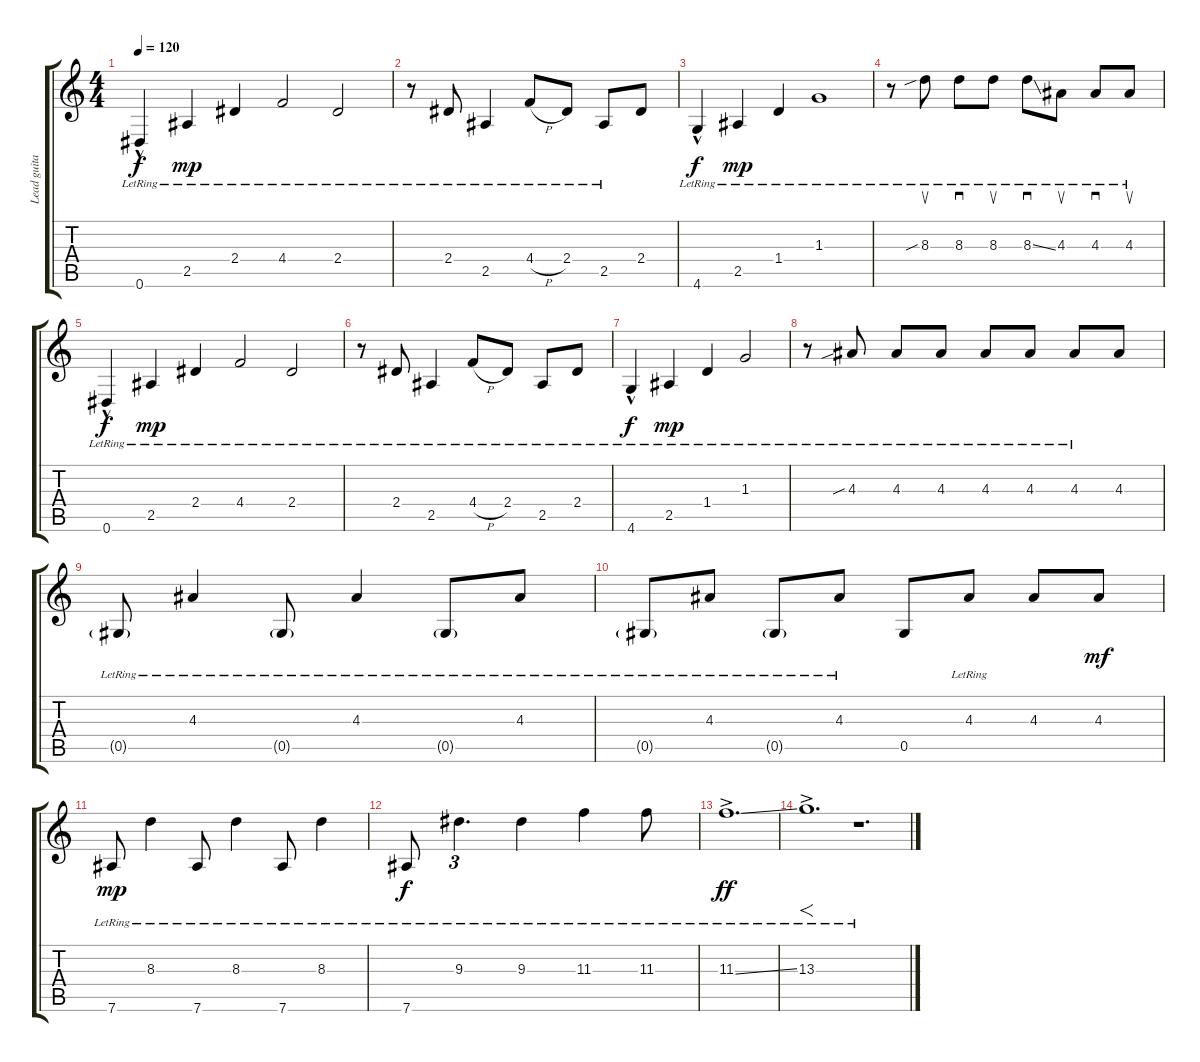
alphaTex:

\track ("Lead guitar" "Lead guita") {instrument electricguitarclean}
\staff {score tabs}
\tuning (Eb4 Bb3 Gb3 Db3 Ab2 Eb2) {hide}
\ts (4 4)
\tempo 120
\clef g2
\ks c
0.6{hac lr}.4{dy f} 2.5{lr}.4{dy mp} 2.4{lr}.4 4.4{lr}.2 2.4{lr}.2 |
r.8 2.4{lr}.8 2.5{lr}.4 4.4{h lr}.8 2.4{lr}.8 2.5{lr}.8 2.4.8 |
4.6{hac lr}.4{dy f} 2.5{lr}.4{dy mp} 1.4{lr}.4 1.3{lr}.1 |
r.8 8.3{sib lr}.8{su} 8.3{lr}.8{sd} 8.3{lr}.8{su} 8.3{ss lr}.8{sd} 4.3{lr}.8{su} 4.3{lr}.8{sd} 4.3{lr}.8{su} |
0.6{hac lr}.4{dy f} 2.5{lr}.4{dy mp} 2.4{lr}.4 4.4{lr}.2 2.4{lr}.2 |
r.8 2.4{lr}.8 2.5{lr}.4 4.4{h lr}.8 2.4{lr}.8 2.5{lr}.8 2.4{lr}.8 |
4.6{hac lr}.4{dy f} 2.5{lr}.4{dy mp} 1.4{lr}.4 1.3{lr}.2 |
r.8 4.3{sib lr}.8 4.3{lr}.8 4.3{lr}.8 4.3{lr}.8 4.3{lr}.8 4.3{lr}.8 4.3.8 |
0.5{g lr}.8 4.3{lr}.4 0.5{g lr}.8 4.3{lr}.4 0.5{g lr}.8 4.3{lr}.8 |
0.5{g lr}.8 4.3{lr}.8 0.5{g lr}.8 4.3{lr}.8 0.5.8 4.3{lr}.8 4.3.8 4.3.8{dy mf} |
7.6{lr}.8{dy mp} 8.3{lr}.4 7.6{lr}.8 8.3{lr}.4 7.6{lr}.8 8.3{lr}.4 |
7.6{lr}.8{dy f instrument electricguitarclean} 9.3{lr}.4{d tu (3 2)} 9.3{lr}.4 11.3{lr}.4 11.3{lr}.8 |
11.3{ss ac lr}.1{d dy ff} |
13.3{ac lr}.1{f d} r.1{d}
